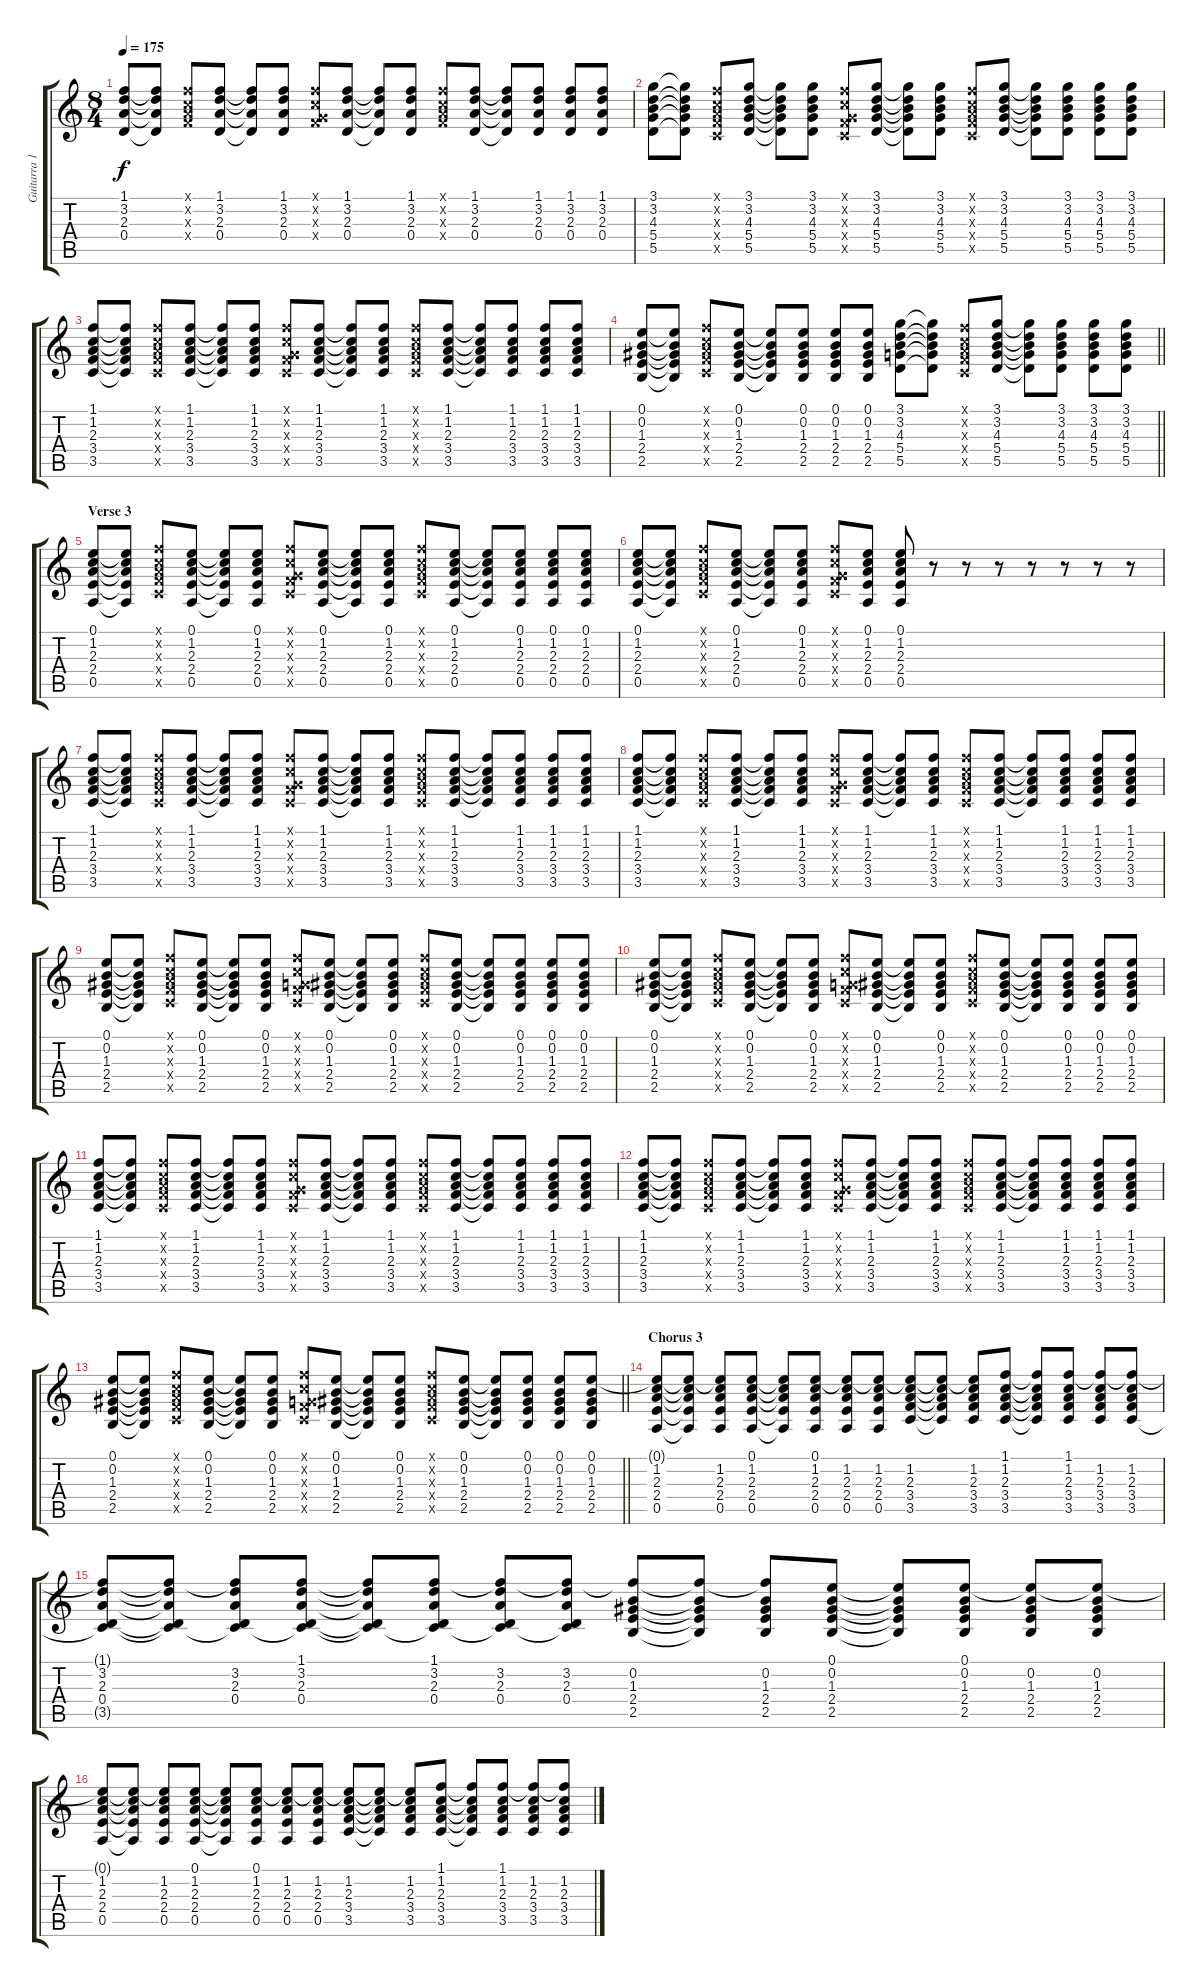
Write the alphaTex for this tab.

\track ("Guitarra 1" "Guitarra 1") {instrument acousticguitarsteel}
\staff {score tabs}
\tuning (E4 B3 G3 D3 A2 E2) {hide}
\ts (8 4)
\tempo 175
\clef g2
\ks c
(1.1 3.2 2.3 0.4).8{dy f} (1.1{t} 3.2{t} 2.3{t} 0.4{t}).8 (1.1{x} 1.2{x} 2.3{x} 3.4{x}).8 (1.1 3.2 2.3 0.4).8 (1.1{t} 3.2{t} 2.3{t} 0.4{t}).8 (1.1 3.2 2.3 0.4).8 (1.1{x} 1.2{x} 0.3{x} 3.4{x}).8 (1.1 3.2 2.3 0.4).8 (1.1{t} 3.2{t} 2.3{t} 0.4{t}).8 (1.1 3.2 2.3 0.4).8 (1.1{x} 1.2{x} 2.3{x} 3.4{x}).8 (1.1 3.2 2.3 0.4).8 (1.1{t} 3.2{t} 2.3{t} 0.4{t}).8 (1.1 3.2 2.3 0.4).8 (1.1 3.2 2.3 0.4).8 (1.1 3.2 2.3 0.4).8 |
(3.1 3.2 4.3 5.4 5.5).8 (3.1{t} 3.2{t} 4.3{t} 5.4{t} 5.5{t}).8 (1.1{x} 1.2{x} 2.3{x} 3.4{x} 3.5{x}).8 (3.1 3.2 4.3 5.4 5.5).8 (3.1{t} 3.2{t} 4.3{t} 5.4{t} 5.5{t}).8 (3.1 3.2 4.3 5.4 5.5).8 (1.1{x} 1.2{x} 0.3{x} 3.4{x} 3.5{x}).8 (3.1 3.2 4.3 5.4 5.5).8 (3.1{t} 3.2{t} 4.3{t} 5.4{t} 5.5{t}).8 (3.1 3.2 4.3 5.4 5.5).8 (1.1{x} 1.2{x} 2.3{x} 3.4{x} 3.5{x}).8 (3.1 3.2 4.3 5.4 5.5).8 (3.1{t} 3.2{t} 4.3{t} 5.4{t} 5.5{t}).8 (3.1 3.2 4.3 5.4 5.5).8 (3.1 3.2 4.3 5.4 5.5).8 (3.1 3.2 4.3 5.4 5.5).8 |
(1.1 1.2 2.3 3.4 3.5).8 (1.1{t} 1.2{t} 2.3{t} 3.4{t} 3.5{t}).8 (1.1{x} 1.2{x} 2.3{x} 3.4{x} 3.5{x}).8 (1.1 1.2 2.3 3.4 3.5).8 (1.1{t} 1.2{t} 2.3{t} 3.4{t} 3.5{t}).8 (1.1 1.2 2.3 3.4 3.5).8 (1.1{x} 1.2{x} 0.3{x} 3.4{x} 3.5{x}).8 (1.1 1.2 2.3 3.4 3.5).8 (1.1{t} 1.2{t} 2.3{t} 3.4{t} 3.5{t}).8 (1.1 1.2 2.3 3.4 3.5).8 (1.1{x} 1.2{x} 2.3{x} 3.4{x} 3.5{x}).8 (1.1 1.2 2.3 3.4 3.5).8 (1.1{t} 1.2{t} 2.3{t} 3.4{t} 3.5{t}).8 (1.1 1.2 2.3 3.4 3.5).8 (1.1 1.2 2.3 3.4 3.5).8 (1.1 1.2 2.3 3.4 3.5).8 |
\barLineRight lightlight
(0.1 0.2 1.3 2.4 2.5).8 (0.1{t} 0.2{t} 1.3{t} 2.4{t} 2.5{t}).8 (1.1{x} 1.2{x} 2.3{x} 3.4{x} 3.5{x}).8 (0.1 0.2 1.3 2.4 2.5).8 (0.1{t} 0.2{t} 1.3{t} 2.4{t} 2.5{t}).8 (0.1 0.2 1.3 2.4 2.5).8 (0.1 0.2 1.3 2.4 2.5).8 (0.1 0.2 1.3 2.4 2.5).8 (3.1 3.2 4.3 5.4 5.5).8 (3.1{t} 3.2{t} 4.3{t} 5.4{t} 5.5{t}).8 (1.1{x} 1.2{x} 2.3{x} 3.4{x} 3.5{x}).8 (3.1 3.2 4.3 5.4 5.5).8 (3.1{t} 3.2{t} 4.3{t} 5.4{t} 5.5{t}).8 (3.1 3.2 4.3 5.4 5.5).8 (3.1 3.2 4.3 5.4 5.5).8 (3.1 3.2 4.3 5.4 5.5).8 |
\section ("" "Verse 3")
(0.1 1.2 2.3 2.4 0.5).8 (0.1{t} 1.2{t} 2.3{t} 2.4{t} 0.5{t}).8 (1.1{x} 1.2{x} 2.3{x} 3.4{x} 3.5{x}).8 (0.1 1.2 2.3 2.4 0.5).8 (0.1{t} 1.2{t} 2.3{t} 2.4{t} 0.5{t}).8 (0.1 1.2 2.3 2.4 0.5).8 (1.1{x} 1.2{x} 0.3{x} 3.4{x} 3.5{x}).8 (0.1 1.2 2.3 2.4 0.5).8 (0.1{t} 1.2{t} 2.3{t} 2.4{t} 0.5{t}).8 (0.1 1.2 2.3 2.4 0.5).8 (1.1{x} 1.2{x} 2.3{x} 3.4{x} 3.5{x}).8 (0.1 1.2 2.3 2.4 0.5).8 (0.1{t} 1.2{t} 2.3{t} 2.4{t} 0.5{t}).8 (0.1 1.2 2.3 2.4 0.5).8 (0.1 1.2 2.3 2.4 0.5).8 (0.1 1.2 2.3 2.4 0.5).8 |
(0.1 1.2 2.3 2.4 0.5).8 (0.1{t} 1.2{t} 2.3{t} 2.4{t} 0.5{t}).8 (1.1{x} 1.2{x} 2.3{x} 3.4{x} 3.5{x}).8 (0.1 1.2 2.3 2.4 0.5).8 (0.1{t} 1.2{t} 2.3{t} 2.4{t} 0.5{t}).8 (0.1 1.2 2.3 2.4 0.5).8 (1.1{x} 1.2{x} 0.3{x} 3.4{x} 3.5{x}).8 (0.1 1.2 2.3 2.4 0.5).8 (0.1 1.2 2.3 2.4 0.5).8 r.8 r.8 r.8 r.8 r.8 r.8 r.8 |
(1.1 1.2 2.3 3.4 3.5).8 (1.1{t} 1.2{t} 2.3{t} 3.4{t} 3.5{t}).8 (1.1{x} 1.2{x} 2.3{x} 3.4{x} 3.5{x}).8 (1.1 1.2 2.3 3.4 3.5).8 (1.1{t} 1.2{t} 2.3{t} 3.4{t} 3.5{t}).8 (1.1 1.2 2.3 3.4 3.5).8 (1.1{x} 1.2{x} 0.3{x} 3.4{x} 3.5{x}).8 (1.1 1.2 2.3 3.4 3.5).8 (1.1{t} 1.2{t} 2.3{t} 3.4{t} 3.5{t}).8 (1.1 1.2 2.3 3.4 3.5).8 (1.1{x} 1.2{x} 2.3{x} 3.4{x} 3.5{x}).8 (1.1 1.2 2.3 3.4 3.5).8 (1.1{t} 1.2{t} 2.3{t} 3.4{t} 3.5{t}).8 (1.1 1.2 2.3 3.4 3.5).8 (1.1 1.2 2.3 3.4 3.5).8 (1.1 1.2 2.3 3.4 3.5).8 |
(1.1 1.2 2.3 3.4 3.5).8 (1.1{t} 1.2{t} 2.3{t} 3.4{t} 3.5{t}).8 (1.1{x} 1.2{x} 2.3{x} 3.4{x} 3.5{x}).8 (1.1 1.2 2.3 3.4 3.5).8 (1.1{t} 1.2{t} 2.3{t} 3.4{t} 3.5{t}).8 (1.1 1.2 2.3 3.4 3.5).8 (1.1{x} 1.2{x} 0.3{x} 3.4{x} 3.5{x}).8 (1.1 1.2 2.3 3.4 3.5).8 (1.1{t} 1.2{t} 2.3{t} 3.4{t} 3.5{t}).8 (1.1 1.2 2.3 3.4 3.5).8 (1.1{x} 1.2{x} 2.3{x} 3.4{x} 3.5{x}).8 (1.1 1.2 2.3 3.4 3.5).8 (1.1{t} 1.2{t} 2.3{t} 3.4{t} 3.5{t}).8 (1.1 1.2 2.3 3.4 3.5).8 (1.1 1.2 2.3 3.4 3.5).8 (1.1 1.2 2.3 3.4 3.5).8 |
(0.1 0.2 1.3 2.4 2.5).8 (0.1{t} 0.2{t} 1.3{t} 2.4{t} 2.5{t}).8 (1.1{x} 1.2{x} 2.3{x} 3.4{x} 3.5{x}).8 (0.1 0.2 1.3 2.4 2.5).8 (0.1{t} 0.2{t} 1.3{t} 2.4{t} 2.5{t}).8 (0.1 0.2 1.3 2.4 2.5).8 (1.1{x} 1.2{x} 0.3{x} 3.4{x} 3.5{x}).8 (0.1 0.2 1.3 2.4 2.5).8 (0.1{t} 0.2{t} 1.3{t} 2.4{t} 2.5{t}).8 (0.1 0.2 1.3 2.4 2.5).8 (1.1{x} 1.2{x} 2.3{x} 3.4{x} 3.5{x}).8 (0.1 0.2 1.3 2.4 2.5).8 (0.1{t} 0.2{t} 1.3{t} 2.4{t} 2.5{t}).8 (0.1 0.2 1.3 2.4 2.5).8 (0.1 0.2 1.3 2.4 2.5).8 (0.1 0.2 1.3 2.4 2.5).8 |
(0.1 0.2 1.3 2.4 2.5).8 (0.1{t} 0.2{t} 1.3{t} 2.4{t} 2.5{t}).8 (1.1{x} 1.2{x} 2.3{x} 3.4{x} 3.5{x}).8 (0.1 0.2 1.3 2.4 2.5).8 (0.1{t} 0.2{t} 1.3{t} 2.4{t} 2.5{t}).8 (0.1 0.2 1.3 2.4 2.5).8 (1.1{x} 1.2{x} 0.3{x} 3.4{x} 3.5{x}).8 (0.1 0.2 1.3 2.4 2.5).8 (0.1{t} 0.2{t} 1.3{t} 2.4{t} 2.5{t}).8 (0.1 0.2 1.3 2.4 2.5).8 (1.1{x} 1.2{x} 2.3{x} 3.4{x} 3.5{x}).8 (0.1 0.2 1.3 2.4 2.5).8 (0.1{t} 0.2{t} 1.3{t} 2.4{t} 2.5{t}).8 (0.1 0.2 1.3 2.4 2.5).8 (0.1 0.2 1.3 2.4 2.5).8 (0.1 0.2 1.3 2.4 2.5).8 |
(1.1 1.2 2.3 3.4 3.5).8 (1.1{t} 1.2{t} 2.3{t} 3.4{t} 3.5{t}).8 (1.1{x} 1.2{x} 2.3{x} 3.4{x} 3.5{x}).8 (1.1 1.2 2.3 3.4 3.5).8 (1.1{t} 1.2{t} 2.3{t} 3.4{t} 3.5{t}).8 (1.1 1.2 2.3 3.4 3.5).8 (1.1{x} 1.2{x} 0.3{x} 3.4{x} 3.5{x}).8 (1.1 1.2 2.3 3.4 3.5).8 (1.1{t} 1.2{t} 2.3{t} 3.4{t} 3.5{t}).8 (1.1 1.2 2.3 3.4 3.5).8 (1.1{x} 1.2{x} 2.3{x} 3.4{x} 3.5{x}).8 (1.1 1.2 2.3 3.4 3.5).8 (1.1{t} 1.2{t} 2.3{t} 3.4{t} 3.5{t}).8 (1.1 1.2 2.3 3.4 3.5).8 (1.1 1.2 2.3 3.4 3.5).8 (1.1 1.2 2.3 3.4 3.5).8 |
(1.1 1.2 2.3 3.4 3.5).8 (1.1{t} 1.2{t} 2.3{t} 3.4{t} 3.5{t}).8 (1.1{x} 1.2{x} 2.3{x} 3.4{x} 3.5{x}).8 (1.1 1.2 2.3 3.4 3.5).8 (1.1{t} 1.2{t} 2.3{t} 3.4{t} 3.5{t}).8 (1.1 1.2 2.3 3.4 3.5).8 (1.1{x} 1.2{x} 0.3{x} 3.4{x} 3.5{x}).8 (1.1 1.2 2.3 3.4 3.5).8 (1.1{t} 1.2{t} 2.3{t} 3.4{t} 3.5{t}).8 (1.1 1.2 2.3 3.4 3.5).8 (1.1{x} 1.2{x} 2.3{x} 3.4{x} 3.5{x}).8 (1.1 1.2 2.3 3.4 3.5).8 (1.1{t} 1.2{t} 2.3{t} 3.4{t} 3.5{t}).8 (1.1 1.2 2.3 3.4 3.5).8 (1.1 1.2 2.3 3.4 3.5).8 (1.1 1.2 2.3 3.4 3.5).8 |
\barLineRight lightlight
(0.1 0.2 1.3 2.4 2.5).8 (0.1{t} 0.2{t} 1.3{t} 2.4{t} 2.5{t}).8 (1.1{x} 1.2{x} 2.3{x} 3.4{x} 3.5{x}).8 (0.1 0.2 1.3 2.4 2.5).8 (0.1{t} 0.2{t} 1.3{t} 2.4{t} 2.5{t}).8 (0.1 0.2 1.3 2.4 2.5).8 (1.1{x} 1.2{x} 0.3{x} 3.4{x} 3.5{x}).8 (0.1 0.2 1.3 2.4 2.5).8 (0.1{t} 0.2{t} 1.3{t} 2.4{t} 2.5{t}).8 (0.1 0.2 1.3 2.4 2.5).8 (1.1{x} 1.2{x} 2.3{x} 3.4{x} 3.5{x}).8 (0.1 0.2 1.3 2.4 2.5).8 (0.1{t} 0.2{t} 1.3{t} 2.4{t} 2.5{t}).8 (0.1 0.2 1.3 2.4 2.5).8 (0.1 0.2 1.3 2.4 2.5).8 (0.1 0.2 1.3 2.4 2.5).8 |
\section ("" "Chorus 3")
(0.1{t} 1.2 2.3 2.4 0.5).8 (0.1{t} 1.2{t} 2.3{t} 2.4{t} 0.5{t}).8 (0.1{t} 1.2 2.3 2.4 0.5).8 (0.1 1.2 2.3 2.4 0.5).8 (0.1{t} 1.2{t} 2.3{t} 2.4{t} 0.5{t}).8 (0.1 1.2 2.3 2.4 0.5).8 (0.1{t} 1.2 2.3 2.4 0.5).8 (0.1{t} 1.2 2.3 2.4 0.5).8 (0.1{t} 1.2 2.3 3.4 3.5).8 (0.1{t} 1.2{t} 2.3{t} 3.4{t} 3.5{t}).8 (0.1{t} 1.2 2.3 3.4 3.5).8 (1.1 1.2 2.3 3.4 3.5).8 (1.1{t} 1.2{t} 2.3{t} 3.4{t} 3.5{t}).8 (1.1 1.2 2.3 3.4 3.5).8 (1.1{t} 1.2 2.3 3.4 3.5).8 (1.1{t} 1.2 2.3 3.4 3.5).8 |
(1.1{t} 3.2 2.3 0.4 3.5{t}).8 (1.1{t} 3.2{t} 2.3{t} 0.4{t} 3.5{t}).8 (1.1{t} 3.2 2.3 0.4 3.5{t}).8 (1.1 3.2 2.3 0.4 3.5{t}).8 (1.1{t} 3.2{t} 2.3{t} 0.4{t} 3.5{t}).8 (1.1 3.2 2.3 0.4 3.5{t}).8 (1.1{t} 3.2 2.3 0.4 3.5{t}).8 (1.1{t} 3.2 2.3 0.4 3.5{t}).8 (1.1{t} 0.2 1.3 2.4 2.5).8 (1.1{t} 0.2{t} 1.3{t} 2.4{t} 2.5{t}).8 (1.1{t} 0.2 1.3 2.4 2.5).8 (0.1 0.2 1.3 2.4 2.5).8 (0.1{t} 0.2{t} 1.3{t} 2.4{t} 2.5{t}).8 (0.1 0.2 1.3 2.4 2.5).8 (0.1{t} 0.2 1.3 2.4 2.5).8 (0.1{t} 0.2 1.3 2.4 2.5).8 |
(0.1{t} 1.2 2.3 2.4 0.5).8 (0.1{t} 1.2{t} 2.3{t} 2.4{t} 0.5{t}).8 (0.1{t} 1.2 2.3 2.4 0.5).8 (0.1 1.2 2.3 2.4 0.5).8 (0.1{t} 1.2{t} 2.3{t} 2.4{t} 0.5{t}).8 (0.1 1.2 2.3 2.4 0.5).8 (0.1{t} 1.2 2.3 2.4 0.5).8 (0.1{t} 1.2 2.3 2.4 0.5).8 (0.1{t} 1.2 2.3 3.4 3.5).8 (0.1{t} 1.2{t} 2.3{t} 3.4{t} 3.5{t}).8 (0.1{t} 1.2 2.3 3.4 3.5).8 (1.1 1.2 2.3 3.4 3.5).8 (1.1{t} 1.2{t} 2.3{t} 3.4{t} 3.5{t}).8 (1.1 1.2 2.3 3.4 3.5).8 (1.1{t} 1.2 2.3 3.4 3.5).8 (1.1{t} 1.2 2.3 3.4 3.5).8
